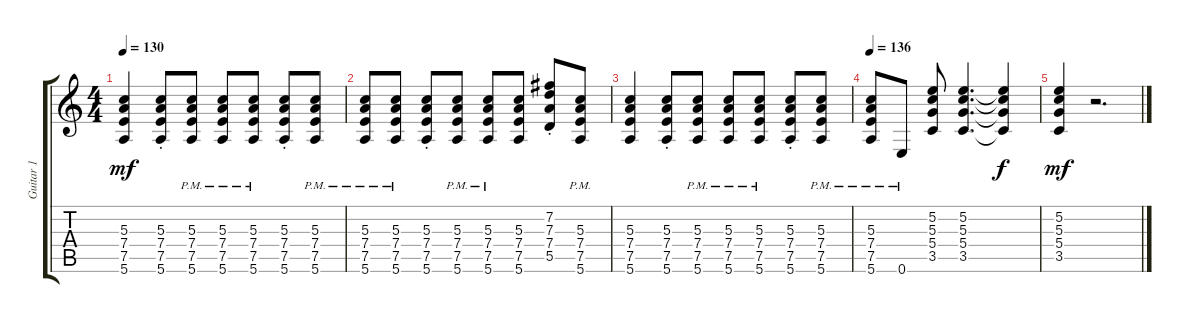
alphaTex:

\track ("Guitar 1" "Guitar 1") {instrument overdrivenguitar}
\staff {score tabs}
\tuning (E4 B3 G3 D3 A2 E2) {hide}
\ts (4 4)
\tempo 130
\clef g2
\ks c
(5.3 7.4 7.5 5.6).4{dy mf} (5.3{st} 7.4{st} 7.5{st} 5.6{st}).8 (5.3{pm} 7.4{pm} 7.5{pm} 5.6{pm}).8 (5.3{pm} 7.4{pm} 7.5{pm} 5.6{pm}).8 (5.3{pm} 7.4{pm} 7.5{pm} 5.6{pm}).8 (5.3{st} 7.4{st} 7.5{st} 5.6{st}).8 (5.3{pm} 7.4{pm} 7.5{pm} 5.6{pm}).8 |
(5.3{pm} 7.4{pm} 7.5{pm} 5.6{pm}).8 (5.3{pm} 7.4{pm} 7.5{pm} 5.6{pm}).8 (5.3{st} 7.4{st} 7.5{st} 5.6{st}).8 (5.3{pm} 7.4{pm} 7.5{pm} 5.6{pm}).8 (5.3{pm} 7.4{pm} 7.5{pm} 5.6{pm}).8 (5.3 7.4 7.5 5.6).8 (7.2{st} 7.3{st} 7.4{st} 5.5{st}).8 (5.3{pm} 7.4{pm} 7.5{pm} 5.6{pm}).8 |
(5.3 7.4 7.5 5.6).4 (5.3{st} 7.4{st} 7.5{st} 5.6{st}).8 (5.3{pm} 7.4{pm} 7.5{pm} 5.6{pm}).8 (5.3{pm} 7.4{pm} 7.5{pm} 5.6{pm}).8 (5.3{pm} 7.4{pm} 7.5{pm} 5.6{pm}).8 (5.3{st} 7.4{st} 7.5{st} 5.6{st}).8 (5.3{pm} 7.4{pm} 7.5{pm} 5.6{pm}).8 |
\tempo 136
(5.3{pm} 7.4{pm} 7.5{pm} 5.6{pm}).8 0.6{pm}.8 (5.2 5.3 5.4 3.5).8 (5.2 5.3 5.4 3.5).4{d} (5.2{t} 5.3{t} 5.4{t} 3.5{t}).4{dy f} |
(5.2 5.3 5.4 3.5).4{dy mf} r.2{d}
